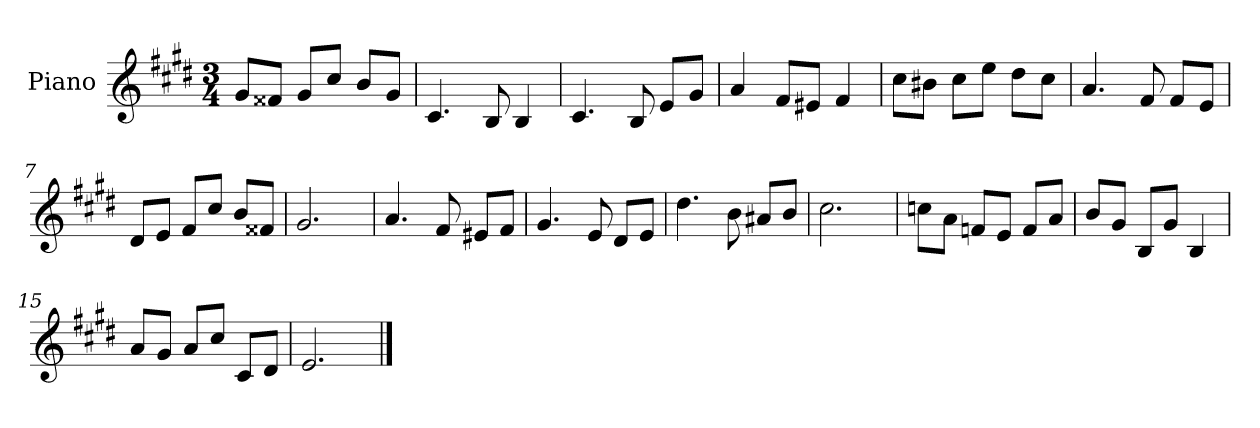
**kern
*part1
*staff1
*I"Piano
*I'Pno
*clefG2
*k[f#c#g#d#]
*E:
*M3/4
=1
8g#/L
8f##X/J
8g#/L
8cc#/J
8b/L
8g#/J
=2
4.c#/
8B/
4B/
=3
4.c#/
8B/
8e/L
8g#/J
=4
4a/
8f#/L
8e#X/J
4f#/
=5
8cc#\L
8b#X\J
8cc#\L
8ee\J
8dd#\L
8cc#\J
=6
4.a/
8f#/
8f#/L
8e/J
=7
8d#/L
8e/J
8f#/L
8cc#/J
8b/L
8f##X/J
=8
2.g#/
=9
4.a/
8f#/
8e#X/L
8f#/J
=10
4.g#/
8e/
8d#/L
8e/J
=11
4.dd#\
8b\
8a#X/L
8b/J
=12
2.cc#\
=13
8ccn\L
8a\J
8fn/L
8e/J
8f/L
8a/J
=14
8b/L
8g#/J
8B/L
8g#/J
4B/
=15
8a/L
8g#/J
8a/L
8cc#/J
8c#/L
8d#/J
=16
2.e/
==
*-
